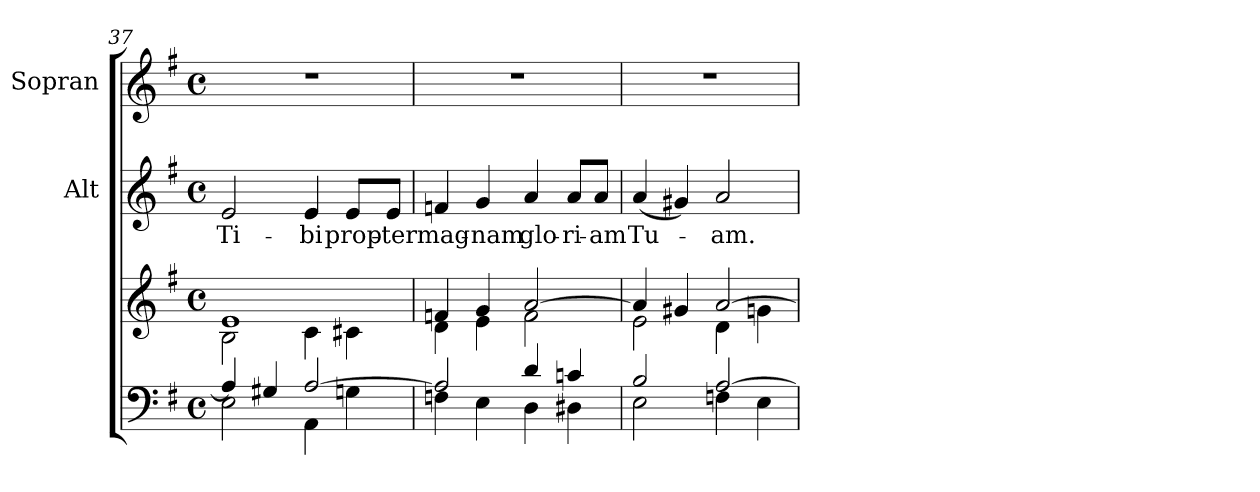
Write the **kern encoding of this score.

**kern	**kern	**kern	**text	**kern
*part3	*part3	*part2	*part2	*part1
*staff4	*staff3	*staff2	*staff2	*staff1
*	*	*I"Alt	*	*I"Sopran
*	*	*I'A.	*	*I'S.
!!LO:PB:g=z
*clefF4	*clefG2	*clefG2	*	*clefG2
*k[f#]	*k[f#]	*k[f#]	*	*k[f#]
*G:	*G:	*G:	*	*G:
*M4/4	*M4/4	*M4/4	*	*M4/4
*met(c)	*met(c)	*met(c)	*	*met(c)
=37	=37	=37	=37	=37
*^	*^	*	*	*
!	!	!	!	!	!LO:LY:b	!
4A/]	2E\	1e	2B\	2e/	Ti-	1r
4G#X/	.	.	.	.	.	.
!	!	!	!	!	!LO:LY:b	!
[>2A/	4AA\	.	4c\	4e/	-bi	.
!	!	!	!	!	!LO:LY:b	!
.	4Gn\	.	4c#X\	8e/L	prop-	.
!	!	!	!	!	!LO:LY:b	!
.	.	.	.	8e/J	-ter	.
=38	=38	=38	=38	=38	=38	=38
!	!	!	!	!	!LO:LY:b	!
2A/]	4Fn\	4fn/	4d\	4fn/	mag-	1r
!	!	!	!	!	!LO:LY:b	!
.	4E\	4g/	4e\	4g/	-nam	.
!	!	!	!	!	!LO:LY:b	!
4d/	4D\	[>2a/	2f\	4a/	glo-	.
!	!	!	!	!	!LO:LY:b	!
4cn/	4D#X\	.	.	8a/L	-ri-	.
!	!	!	!	!	!LO:LY:b	!
.	.	.	.	8a/J	-am	.
=39	=39	=39	=39	=39	=39	=39
!	!	!	!	!	!LO:LY:b	!
2B/	2E\	4a/]	2e\	(<4a/	Tu-	1r
.	.	4g#X/	.	4g#X/)	.	.
!	!	!	!	!	!LO:LY:b	!
[>2A/	4Fn\	[>2a/	4d\	2a/	-am.	.
.	4E\	.	4gn\	.	.	.
*v	*v	*	*	*	*	*
*	*v	*v	*	*	*
=	=	=	=	=
*-	*-	*-	*-	*-
